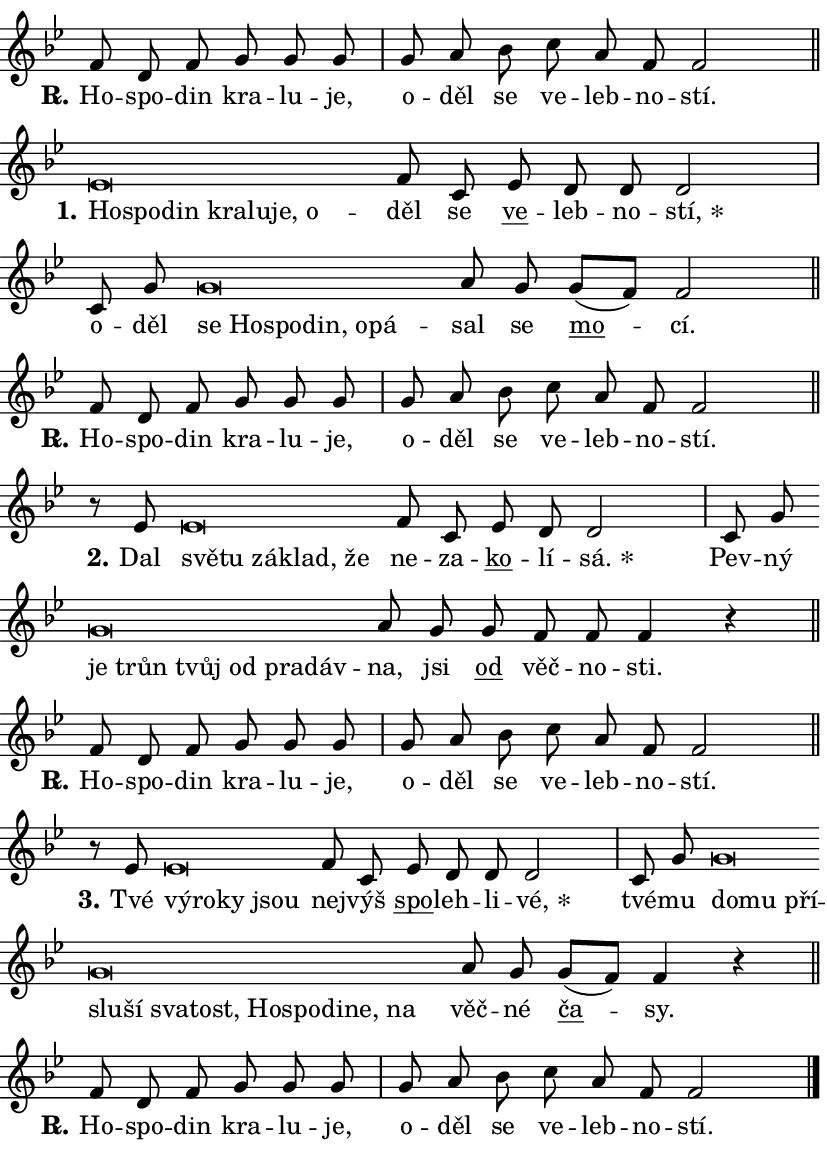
\version "2.24.0"
\header { tagline = "" }
\paper {
  indent = 0\cm
  top-margin = 0\cm
  right-margin = 0.13\cm % to fit lyric hyphens
  bottom-margin = 0\cm
  left-margin = 0\cm
  paper-width = 14\cm
  page-breaking = #ly:one-page-breaking
  system-system-spacing.basic-distance = #11
  score-system-spacing.basic-distance = #11
  ragged-last = ##f
}


%% Author: Thomas Morley
%% https://lists.gnu.org/archive/html/lilypond-user/2020-05/msg00002.html
#(define (line-position grob)
"Returns position of @var[grob} in current system:
   @code{'start}, if at first time-step
   @code{'end}, if at last time-step
   @code{'middle} otherwise
"
  (let* ((col (ly:item-get-column grob))
         (ln (ly:grob-object col 'left-neighbor))
         (rn (ly:grob-object col 'right-neighbor))
         (col-to-check-left (if (ly:grob? ln) ln col))
         (col-to-check-right (if (ly:grob? rn) rn col))
         (break-dir-left
           (and
             (ly:grob-property col-to-check-left 'non-musical #f)
             (ly:item-break-dir col-to-check-left)))
         (break-dir-right
           (and
             (ly:grob-property col-to-check-right 'non-musical #f)
             (ly:item-break-dir col-to-check-right))))
        (cond ((eqv? 1 break-dir-left) 'start)
              ((eqv? -1 break-dir-right) 'end)
              (else 'middle))))

#(define (tranparent-at-line-position vctor)
  (lambda (grob)
  "Relying on @code{line-position} select the relevant enry from @var{vctor}.
Used to determine transparency,"
    (case (line-position grob)
      ((end) (not (vector-ref vctor 0)))
      ((middle) (not (vector-ref vctor 1)))
      ((start) (not (vector-ref vctor 2))))))

noteHeadBreakVisibility =
#(define-music-function (break-visibility)(vector?)
"Makes @code{NoteHead}s transparent relying on @var{break-visibility}"
#{
  \override NoteHead.transparent =
    #(tranparent-at-line-position break-visibility)
#})

#(define delete-ledgers-for-transparent-note-heads
  (lambda (grob)
    "Reads whether a @code{NoteHead} is transparent.
If so this @code{NoteHead} is removed from @code{'note-heads} from
@var{grob}, which is supposed to be @code{LedgerLineSpanner}.
As a result ledgers are not printed for this @code{NoteHead}"
    (let* ((nhds-array (ly:grob-object grob 'note-heads))
           (nhds-list
             (if (ly:grob-array? nhds-array)
                 (ly:grob-array->list nhds-array)
                 '()))
           ;; Relies on the transparent-property being done before
           ;; Staff.LedgerLineSpanner.after-line-breaking is executed.
           ;; This is fragile ...
           (to-keep
             (remove
               (lambda (nhd)
                 (ly:grob-property nhd 'transparent #f))
               nhds-list)))
      ;; TODO find a better method to iterate over grob-arrays, similiar
      ;; to filter/remove etc for lists
      ;; For now rebuilt from scratch
      (set! (ly:grob-object grob 'note-heads)  '())
      (for-each
        (lambda (nhd)
          (ly:pointer-group-interface::add-grob grob 'note-heads nhd))
        to-keep))))

squashNotes = {
  \override NoteHead.X-extent = #'(-0.2 . 0.2)
  \override NoteHead.Y-extent = #'(-0.75 . 0)
  \override NoteHead.stencil =
    #(lambda (grob)
       (let ((pos (ly:grob-property grob 'staff-position)))
         (begin
           (if (< pos -7) (display "ERROR: Lower brevis then expected\n") (display ""))
           (if (<= pos -6) ly:text-interface::print ly:note-head::print))))
}
unSquashNotes = {
  \revert NoteHead.X-extent
  \revert NoteHead.Y-extent
  \revert NoteHead.stencil
}

hideNotes = \noteHeadBreakVisibility #begin-of-line-visible
unHideNotes = \noteHeadBreakVisibility #all-visible

% work-around for resetting accidentals
% https://lilypond.org/doc/v2.23/Documentation/notation/displaying-rhythms#unmetered-music
cadenzaMeasure = {
  \cadenzaOff
  \partial 1024 s1024
  \cadenzaOn
}

#(define-markup-command (accent layout props text) (markup?)
  "Underline accented syllable"
  (interpret-markup layout props
    #{\markup \override #'(offset . 4.3) \underline { #text }#}))

responsum = \markup \concat {
  "R" \hspace #-1.05 \path #0.1 #'((moveto 0 0.07) (lineto 0.9 0.8)) \hspace #0.05 "."
}

spaceSize = #0.6828661417322834 % exact space size for TeX Gyre Schola

\layout {
  \context {
    \Staff
    \remove "Time_signature_engraver"
    \override LedgerLineSpanner.after-line-breaking = #delete-ledgers-for-transparent-note-heads
  }
  \context {
    \Lyrics {
      \override LyricSpace.minimum-distance = \spaceSize
      \override LyricText.font-name = #"TeX Gyre Schola"
      \override LyricText.font-size = 1
      \override StanzaNumber.font-name = #"TeX Gyre Schola Bold"
      \override StanzaNumber.font-size = 1
    }
  }
  \context {
    \Score 
    \override NoteHead.text =
      #(lambda (grob) 
        (let ((pos (ly:grob-property grob 'staff-position)))
          #{\markup {
            \combine
              \halign #-0.55 \raise #(if (= pos -6) 0 0.5) \override #'(thickness . 2) \draw-line #'(3.2 . 0)
              \musicglyph "noteheads.sM1"
          }#}))
  }
}

% magnetic-lyrics.ily
%
%   written by
%     Jean Abou Samra <jean@abou-samra.fr>
%     Werner Lemberg <wl@gnu.org>
%
%   adapted by
%     Jiri Hon <jiri.hon@gmail.com>
%
% Version 2022-Apr-15

% https://www.mail-archive.com/lilypond-user@gnu.org/msg149350.html

#(define (Left_hyphen_pointer_engraver context)
   "Collect syllable-hyphen-syllable occurrences in lyrics and store
them in properties.  This engraver only looks to the left.  For
example, if the lyrics input is @code{foo -- bar}, it does the
following.

@itemize @bullet
@item
Set the @code{text} property of the @code{LyricHyphen} grob between
@q{foo} and @q{bar} to @code{foo}.

@item
Set the @code{left-hyphen} property of the @code{LyricText} grob with
text @q{foo} to the @code{LyricHyphen} grob between @q{foo} and
@q{bar}.
@end itemize

Use this auxiliary engraver in combination with the
@code{lyric-@/text::@/apply-@/magnetic-@/offset!} hook."
   (let ((hyphen #f)
         (text #f))
     (make-engraver
      (acknowledgers
       ((lyric-syllable-interface engraver grob source-engraver)
        (set! text grob)))
      (end-acknowledgers
       ((lyric-hyphen-interface engraver grob source-engraver)
        ;(when (not (grob::has-interface grob 'lyric-space-interface))
          (set! hyphen grob)));)
      ((stop-translation-timestep engraver)
       (when (and text hyphen)
         (ly:grob-set-object! text 'left-hyphen hyphen))
       (set! text #f)
       (set! hyphen #f)))))

#(define (lyric-text::apply-magnetic-offset! grob)
   "If the space between two syllables is less than the value in
property @code{LyricText@/.details@/.squash-threshold}, move the right
syllable to the left so that it gets concatenated with the left
syllable.

Use this function as a hook for
@code{LyricText@/.after-@/line-@/breaking} if the
@code{Left_@/hyphen_@/pointer_@/engraver} is active."
   (let ((hyphen (ly:grob-object grob 'left-hyphen #f)))
     (when hyphen
       (let ((left-text (ly:spanner-bound hyphen LEFT)))
         (when (grob::has-interface left-text 'lyric-syllable-interface)
           (let* ((common (ly:grob-common-refpoint grob left-text X))
                  (this-x-ext (ly:grob-extent grob common X))
                  (left-x-ext
                   (begin
                     ;; Trigger magnetism for left-text.
                     (ly:grob-property left-text 'after-line-breaking)
                     (ly:grob-extent left-text common X)))
                  ;; `delta` is the gap width between two syllables.
                  (delta (- (interval-start this-x-ext)
                            (interval-end left-x-ext)))
                  (details (ly:grob-property grob 'details))
                  (threshold (assoc-get 'squash-threshold details 0.2)))
             (when (< delta threshold)
               (let* (;; We have to manipulate the input text so that
                      ;; ligatures crossing syllable boundaries are not
                      ;; disabled.  For languages based on the Latin
                      ;; script this is essentially a beautification.
                      ;; However, for non-Western scripts it can be a
                      ;; necessity.
                      (lt (ly:grob-property left-text 'text))
                      (rt (ly:grob-property grob 'text))
                      (is-space (grob::has-interface hyphen 'lyric-space-interface))
                      (space (if is-space " " ""))
                      (extra-delta (if is-space spaceSize 0))
                      ;; Append new syllable.
                      (ltrt-space (if (and (string? lt) (string? rt))
                                (string-append lt space rt)
                                (make-concat-markup (list lt space rt))))
                      ;; Right-align `ltrt` to the right side.
                      (ltrt-space-markup (grob-interpret-markup
                               grob
                               (make-translate-markup
                                (cons (interval-length this-x-ext) 0)
                                (make-right-align-markup ltrt-space)))))
                 (begin
                   ;; Don't print `left-text`.
                   (ly:grob-set-property! left-text 'stencil #f)
                   ;; Set text and stencil (which holds all collected
                   ;; syllables so far) and shift it to the left.
                   (ly:grob-set-property! grob 'text ltrt-space)
                   (ly:grob-set-property! grob 'stencil ltrt-space-markup)
                   (ly:grob-translate-axis! grob (- (- delta extra-delta)) X))))))))))


#(define (lyric-hyphen::displace-bounds-first grob)
   ;; Make very sure this callback isn't triggered too early.
   (let ((left (ly:spanner-bound grob LEFT))
         (right (ly:spanner-bound grob RIGHT)))
     (ly:grob-property left 'after-line-breaking)
     (ly:grob-property right 'after-line-breaking)
     (ly:lyric-hyphen::print grob)))

squashThreshold = #0.4

\layout {
  \context {
    \Lyrics
    \consists #Left_hyphen_pointer_engraver
    \override LyricText.after-line-breaking =
      #lyric-text::apply-magnetic-offset!
    \override LyricHyphen.stencil = #lyric-hyphen::displace-bounds-first
    \override LyricText.details.squash-threshold = \squashThreshold
    \override LyricHyphen.minimum-distance = 0
    \override LyricHyphen.minimum-length = \squashThreshold
  }
}

squashText = \override LyricText.details.squash-threshold = 9999
unSquashText = \override LyricText.details.squash-threshold = \squashThreshold

leftText = \override LyricText.self-alignment-X = #LEFT
unLeftText = \revert LyricText.self-alignment-X

starOffset = #(lambda (grob) 
                (let ((x_offset (ly:self-alignment-interface::aligned-on-x-parent grob)))
                  (if (= x_offset 0) 0 (+ x_offset 1.2))))

star = #(define-music-function (syllable)(string?)
"Append star separator at the end of a syllable"
#{
  \once \override LyricText.X-offset = #starOffset
  \lyricmode { \markup {
    #syllable
    \override #'((font-name . "TeX Gyre Schola Bold")) \hspace #0.2 \lower #0.65 \larger "*"
  } }
#})

starAccent = #(define-music-function (syllable)(string?)
"Append star separator at the end of a syllable and make accent"
#{
  \once \override LyricText.X-offset = #starOffset
  \lyricmode { \markup {
    \accent #syllable
    \override #'((font-name . "TeX Gyre Schola Bold")) \hspace #0.2 \lower #0.65 \larger "*"
  } }
#})

breath = #(define-music-function (syllable)(string?)
"Append breathing indicator at the end of a syllable"
#{
  \lyricmode { \markup { #syllable "+" } }
#})

optionalBreath = #(define-music-function (syllable)(string?)
"Append optional breathing indicator at the end of a syllable"
#{
  \lyricmode { \markup { #syllable "(+)" } }
#})


\score {
    <<
        \new Voice = "melody" { \cadenzaOn \key bes \major \relative { f'8 d f g g g \cadenzaMeasure \bar "|" g a bes \bar "" c a f f2 \cadenzaMeasure \bar "||" \break } }
        \new Lyrics \lyricsto "melody" { \lyricmode { \set stanza = \responsum
Ho -- spo -- din kra -- lu -- je, o -- děl se ve -- leb -- no -- stí. } }
    >>
    \layout {}
}

\score {
    <<
        \new Voice = "melody" { \cadenzaOn \key bes \major \relative { \squashNotes es'\breve*1/16 \hideNotes \breve*1/16 \bar "" \breve*1/16 \bar "" \breve*1/16 \bar "" \breve*1/16 \bar "" \breve*1/16 \breve*1/16 \bar "" \unHideNotes \unSquashNotes f8 c \bar "" es d d d2 \cadenzaMeasure \bar "|" c8 g' \bar "" \squashNotes g\breve*1/16 \hideNotes \breve*1/16 \bar "" \breve*1/16 \bar "" \breve*1/16 \bar "" \breve*1/16 \breve*1/16 \bar "" \unHideNotes \unSquashNotes a8 g \bar "" g[( f)] f2 \cadenzaMeasure \bar "||" \break } }
        \new Lyrics \lyricsto "melody" { \lyricmode { \set stanza = "1."
\leftText Ho -- \squashText spo -- din kra -- lu -- je, o -- \unLeftText \unSquashText děl se \markup \accent ve -- leb -- no -- \star stí, o -- děl \leftText se \squashText Ho -- spo -- din, o -- pá -- \unLeftText \unSquashText sal se \markup \accent mo -- cí. } }
    >>
    \layout {}
}

\score {
    <<
        \new Voice = "melody" { \cadenzaOn \key bes \major \relative { f'8 d f g g g \cadenzaMeasure \bar "|" g a bes \bar "" c a f f2 \cadenzaMeasure \bar "||" \break } }
        \new Lyrics \lyricsto "melody" { \lyricmode { \set stanza = \responsum
Ho -- spo -- din kra -- lu -- je, o -- děl se ve -- leb -- no -- stí. } }
    >>
    \layout {}
}

\score {
    <<
        \new Voice = "melody" { \cadenzaOn \key bes \major \relative { r8 es'8 \squashNotes es\breve*1/16 \hideNotes \breve*1/16 \bar "" \breve*1/16 \bar "" \breve*1/16 \breve*1/16 \bar "" \unHideNotes \unSquashNotes f8 c \bar "" es d d2 \cadenzaMeasure \bar "|" c8 g' \bar "" \squashNotes g\breve*1/16 \hideNotes \breve*1/16 \bar "" \breve*1/16 \bar "" \breve*1/16 \bar "" \breve*1/16 \breve*1/16 \bar "" \unHideNotes \unSquashNotes a8 g \bar "" g f f f4 r \cadenzaMeasure \bar "||" \break } }
        \new Lyrics \lyricsto "melody" { \lyricmode { \set stanza = "2."
Dal \leftText svě -- \squashText tu zá -- klad, že \unLeftText \unSquashText ne -- za -- \markup \accent ko -- lí -- \star sá. Pev -- ný \leftText je \squashText trůn tvůj od pra -- dáv -- \unLeftText \unSquashText na, jsi \markup \accent od věč -- no -- sti. } }
    >>
    \layout {}
}

\score {
    <<
        \new Voice = "melody" { \cadenzaOn \key bes \major \relative { f'8 d f g g g \cadenzaMeasure \bar "|" g a bes \bar "" c a f f2 \cadenzaMeasure \bar "||" \break } }
        \new Lyrics \lyricsto "melody" { \lyricmode { \set stanza = \responsum
Ho -- spo -- din kra -- lu -- je, o -- děl se ve -- leb -- no -- stí. } }
    >>
    \layout {}
}

\score {
    <<
        \new Voice = "melody" { \cadenzaOn \key bes \major \relative { r8 es'8 \squashNotes es\breve*1/16 \hideNotes \breve*1/16 \bar "" \breve*1/16 \breve*1/16 \bar "" \unHideNotes \unSquashNotes f8 c \bar "" es d d d2 \cadenzaMeasure \bar "|" c8 g' \bar "" \squashNotes g\breve*1/16 \hideNotes \breve*1/16 \bar "" \breve*1/16 \bar "" \breve*1/16 \bar "" \breve*1/16 \bar "" \breve*1/16 \bar "" \breve*1/16 \bar "" \breve*1/16 \bar "" \breve*1/16 \bar "" \breve*1/16 \bar "" \breve*1/16 \breve*1/16 \bar "" \unHideNotes \unSquashNotes a8 g \bar "" g[( f)] f4 r \cadenzaMeasure \bar "||" \break } }
        \new Lyrics \lyricsto "melody" { \lyricmode { \set stanza = "3."
Tvé \leftText vý -- \squashText ro -- ky jsou \unLeftText \unSquashText nej -- výš \markup \accent spo -- leh -- li -- \star vé, tvé -- mu \leftText do -- \squashText mu pří -- slu -- ší sva -- tost, Ho -- spo -- di -- ne, na \unLeftText \unSquashText věč -- né \markup \accent ča -- sy. } }
    >>
    \layout {}
}

\score {
    <<
        \new Voice = "melody" { \cadenzaOn \key bes \major \relative { f'8 d f g g g \cadenzaMeasure \bar "|" g a bes \bar "" c a f f2 \cadenzaMeasure \bar "||" \break } \bar "|." }
        \new Lyrics \lyricsto "melody" { \lyricmode { \set stanza = \responsum
Ho -- spo -- din kra -- lu -- je, o -- děl se ve -- leb -- no -- stí. } }
    >>
    \layout {}
}
